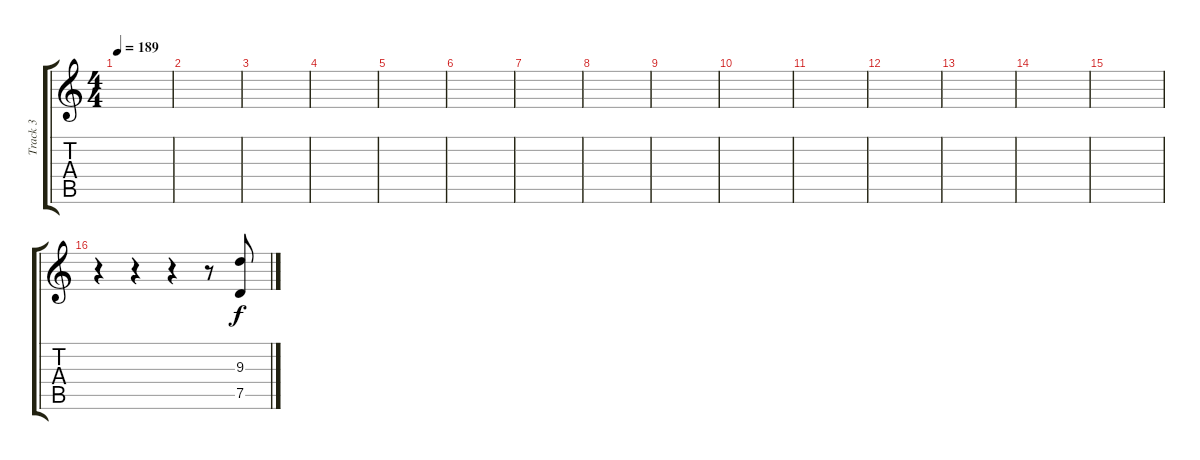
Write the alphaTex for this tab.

\track ("Track 3" "Track 3") {instrument distortionguitar}
\staff {score tabs}
\tuning (D4 A3 F3 C3 G2 D2) {hide}
\ts (4 4)
\tempo 189
\clef g2
\ks c
|
|
|
|
|
|
|
|
|
|
|
|
|
|
|
r.4 r.4 r.4 r.8 (9.3 7.5).8
